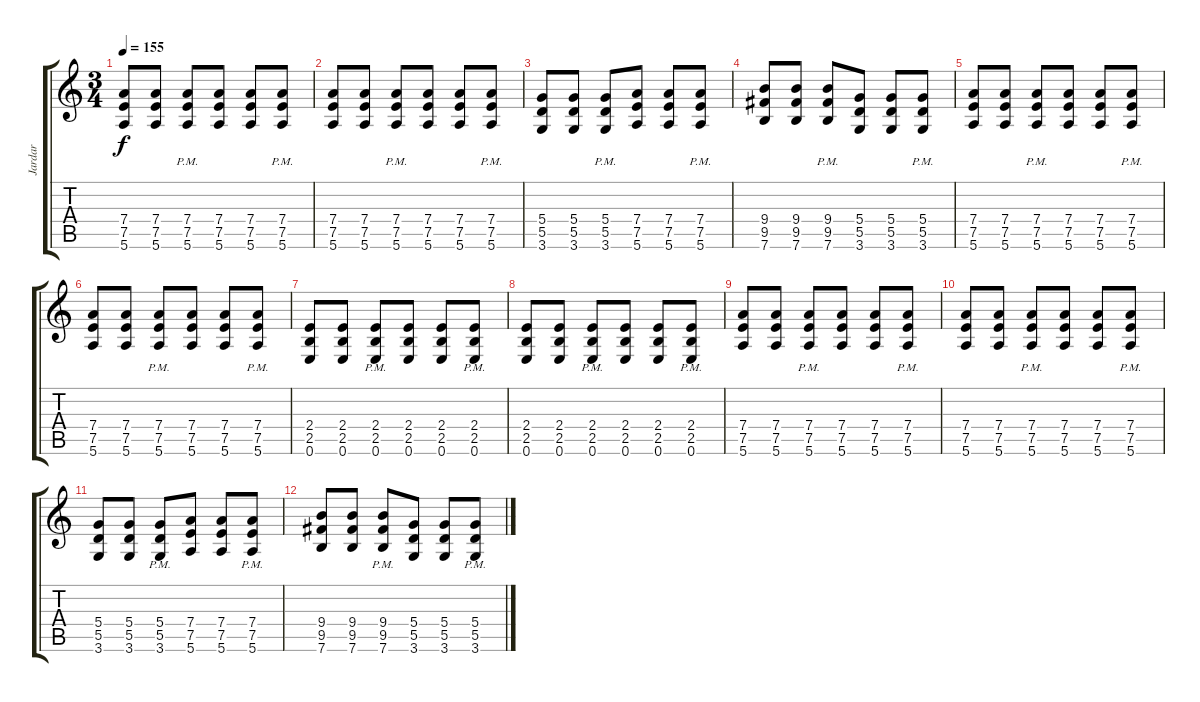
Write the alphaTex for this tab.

\track ("Jardar" "Jardar") {instrument overdrivenguitar}
\staff {score tabs}
\tuning (E4 B3 G3 D3 A2 E2) {hide}
\ts (3 4)
\tempo 155
\clef g2
\ks c
(7.4 7.5 5.6).8{dy f} (7.4 7.5 5.6).8 (7.4{pm} 7.5{pm} 5.6{pm}).8 (7.4 7.5 5.6).8 (7.4 7.5 5.6).8 (7.4{pm} 7.5{pm} 5.6{pm}).8 |
(7.4 7.5 5.6).8 (7.4 7.5 5.6).8 (7.4{pm} 7.5{pm} 5.6{pm}).8 (7.4 7.5 5.6).8 (7.4 7.5 5.6).8 (7.4{pm} 7.5{pm} 5.6{pm}).8 |
(5.4 5.5 3.6).8 (5.4 5.5 3.6).8 (5.4{pm} 5.5{pm} 3.6{pm}).8 (7.4 7.5 5.6).8 (7.4 7.5 5.6).8 (7.4{pm} 7.5{pm} 5.6{pm}).8 |
(9.4 9.5 7.6).8 (9.4 9.5 7.6).8 (9.4{pm} 9.5{pm} 7.6{pm}).8 (5.4 5.5 3.6).8 (5.4 5.5 3.6).8 (5.4{pm} 5.5{pm} 3.6{pm}).8 |
(7.4 7.5 5.6).8 (7.4 7.5 5.6).8 (7.4{pm} 7.5{pm} 5.6{pm}).8 (7.4 7.5 5.6).8 (7.4 7.5 5.6).8 (7.4{pm} 7.5{pm} 5.6{pm}).8 |
(7.4 7.5 5.6).8 (7.4 7.5 5.6).8 (7.4{pm} 7.5{pm} 5.6{pm}).8 (7.4 7.5 5.6).8 (7.4 7.5 5.6).8 (7.4{pm} 7.5{pm} 5.6{pm}).8 |
(2.4 2.5 0.6).8 (2.4 2.5 0.6).8 (2.4{pm} 2.5{pm} 0.6{pm}).8 (2.4 2.5 0.6).8 (2.4 2.5 0.6).8 (2.4{pm} 2.5{pm} 0.6{pm}).8 |
(2.4 2.5 0.6).8 (2.4 2.5 0.6).8 (2.4{pm} 2.5{pm} 0.6{pm}).8 (2.4 2.5 0.6).8 (2.4 2.5 0.6).8 (2.4{pm} 2.5{pm} 0.6{pm}).8 |
(7.4 7.5 5.6).8 (7.4 7.5 5.6).8 (7.4{pm} 7.5{pm} 5.6{pm}).8 (7.4 7.5 5.6).8 (7.4 7.5 5.6).8 (7.4{pm} 7.5{pm} 5.6{pm}).8 |
(7.4 7.5 5.6).8 (7.4 7.5 5.6).8 (7.4{pm} 7.5{pm} 5.6{pm}).8 (7.4 7.5 5.6).8 (7.4 7.5 5.6).8 (7.4{pm} 7.5{pm} 5.6{pm}).8 |
(5.4 5.5 3.6).8 (5.4 5.5 3.6).8 (5.4{pm} 5.5{pm} 3.6{pm}).8 (7.4 7.5 5.6).8 (7.4 7.5 5.6).8 (7.4{pm} 7.5{pm} 5.6{pm}).8 |
(9.4 9.5 7.6).8 (9.4 9.5 7.6).8 (9.4{pm} 9.5{pm} 7.6{pm}).8 (5.4 5.5 3.6).8 (5.4 5.5 3.6).8 (5.4{pm} 5.5{pm} 3.6{pm}).8
